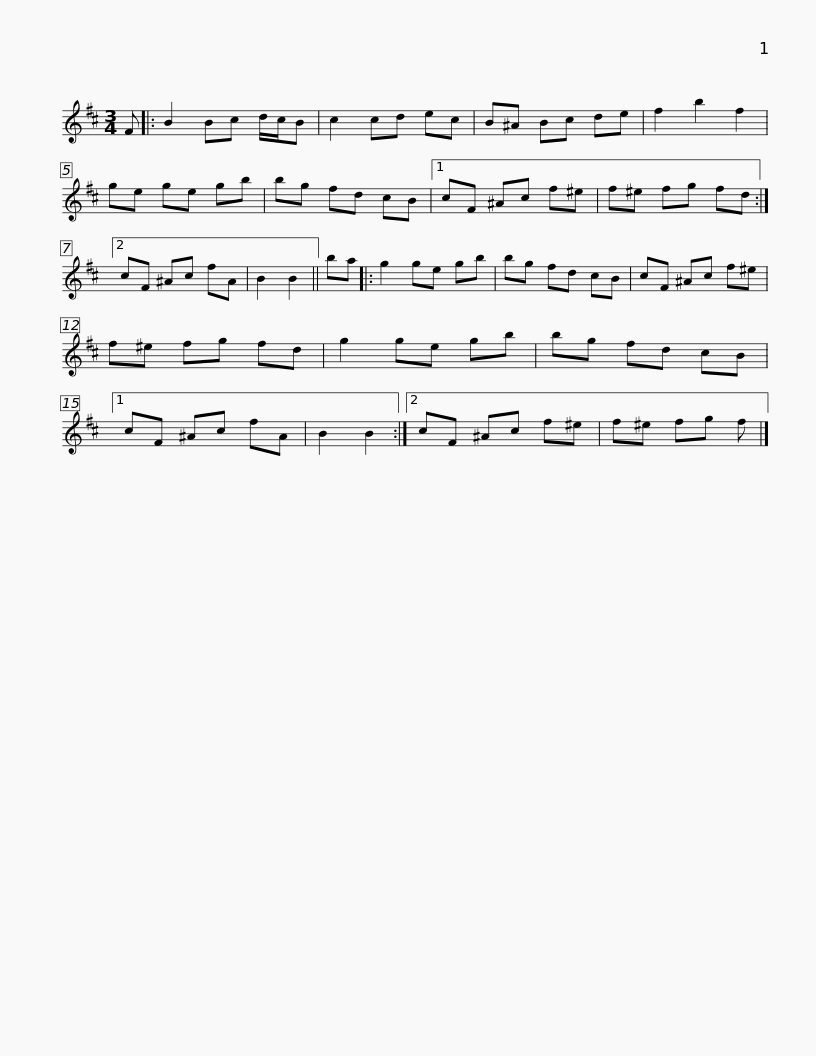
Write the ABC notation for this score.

X:1
L:1/8
M:3/4
I:linebreak $
K:Bmin
V:1 treble
V:1
 F |: B2 Bc d/c/B | c2 cd ec | B^A Bc de | f2 b2 f2 | %5
 ge ge gb | bg fd cB |1 cF ^Ac f^e |$ f^e fg fd :|2 cF ^Ac fA | %10
 B2 B2 || ba |: g2 ge gb | bg fd cB | cF ^Ac f^e |$ %15
 f^e fg fd | g2 ge gb | bg fd cB |1 cF ^Ac fA | B2 B2 :|2 %20
 cF ^Ac f^e | f^e fg f |] %22
